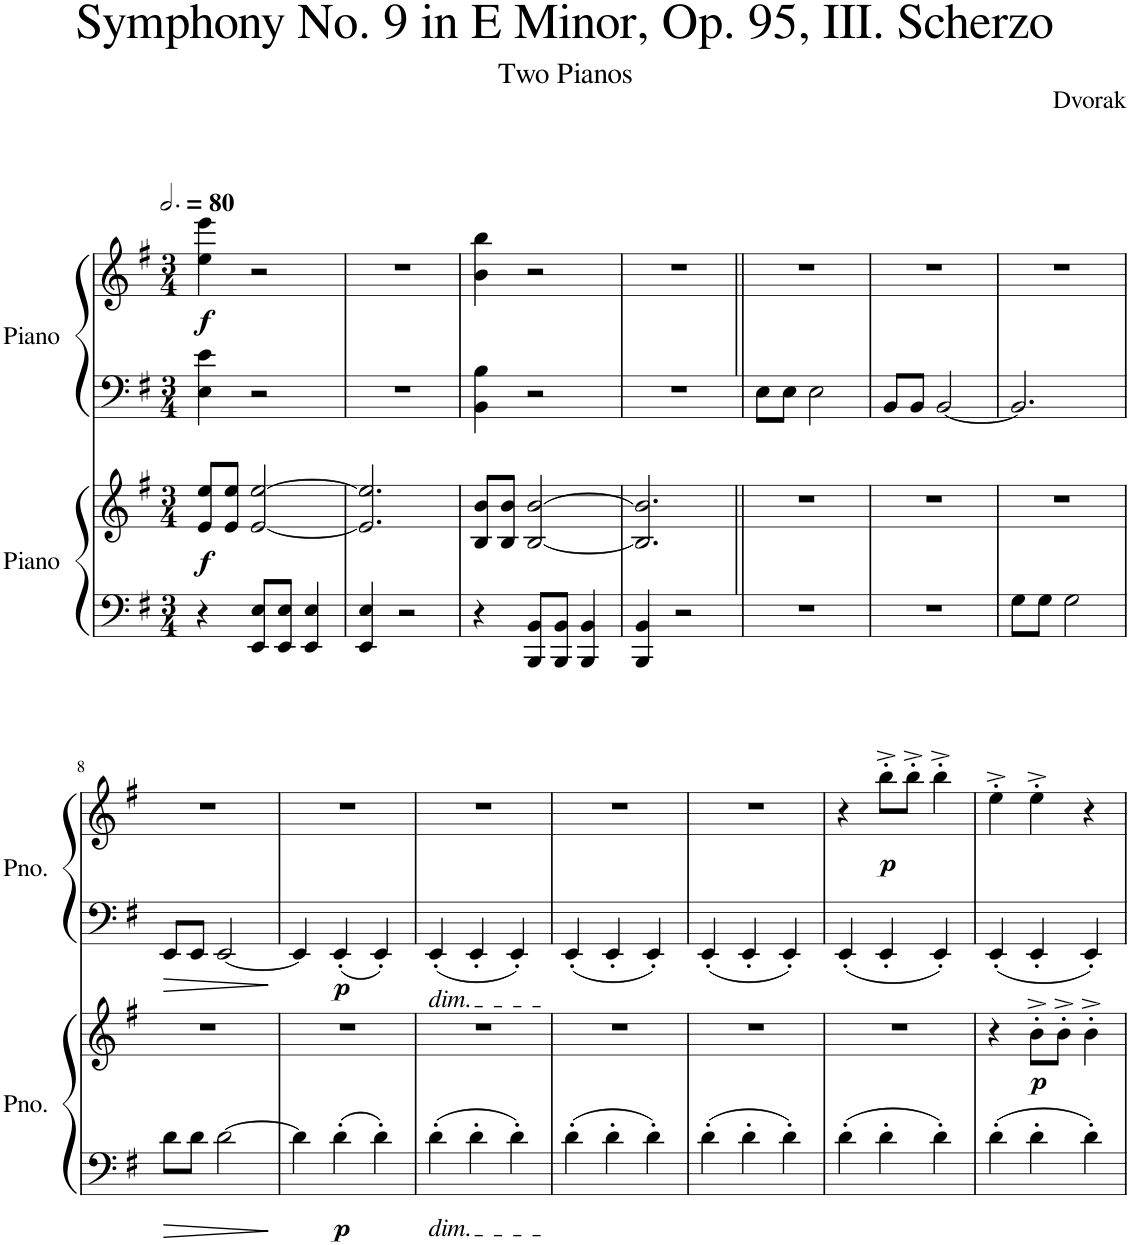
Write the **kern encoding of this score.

**kern	**kern	**dynam	**kern	**kern	**dynam
*part2	*part2	*part2	*part1	*part1	*part1
*staff4	*staff3	*staff3/4	*staff2	*staff1	*staff1/2
*I"Piano	*	*	*I"Piano	*	*
*I'Pno.	*	*	*I'Pno.	*	*
*clefF4	*clefG2	*	*clefF4	*clefG2	*
*k[f#]	*k[f#]	*	*k[f#]	*k[f#]	*
*M3/4	*M3/4	*	*M3/4	*M3/4	*
*MM240	*MM240	*	*MM240	*MM240	*
=1	=1	=1	=1	=1	=1
!	!	!LO:DY:b	!	!	!LO:DY:b
4r	8e/ 8ee/L	f	4E\ 4e\	4ee\ 4eee\	f
.	8e/ 8ee/J	.	.	.	.
8EE/ 8E/L	[2e/ [2ee/	.	2r	2r	.
8EE/ 8E/J	.	.	.	.	.
4EE/ 4E/	.	.	.	.	.
=2	=2	=2	=2	=2	=2
4EE/ 4E/	2.e/] 2.ee/]	.	2.r	2.r	.
2r	.	.	.	.	.
=3	=3	=3	=3	=3	=3
4r	8B/ 8b/L	.	4BB\ 4B\	4b\ 4bb\	.
.	8B/ 8b/J	.	.	.	.
8BBB/ 8BB/L	[2B/ [2b/	.	2r	2r	.
8BBB/ 8BB/J	.	.	.	.	.
4BBB/ 4BB/	.	.	.	.	.
=4	=4	=4	=4	=4	=4
4BBB/ 4BB/	2.B/] 2.b/]	.	2.r	2.r	.
2r	.	.	.	.	.
=5||	=5||	=5||	=5||	=5||	=5||
2.r	2.r	.	8E^\L	2.r	.
.	.	.	8E^\J	.	.
.	.	.	2E^\	.	.
=6	=6	=6	=6	=6	=6
2.r	2.r	.	8BB^/L	2.r	.
.	.	.	8BB^/J	.	.
.	.	.	[2BB^/	.	.
=7	=7	=7	=7	=7	=7
8G^\L	2.r	.	2.BB/]	2.r	.
8G^\J	.	.	.	.	.
2G^\	.	.	.	.	.
!!LO:LB:g=z
=8	=8	=8	=8	=8	=8
8d^\L	2.r	.	8EE^/L	2.r	.
8d^\J	.	.	8EE^/J	.	.
[2d^\	.	.	[2EE^/	.	.
=9	=9	=9	=9	=9	=9
4d\]	2.r	.	4EE/]	2.r	.
!	!	!LO:DY:b=2	!	!	!LO:DY:b=2
4d'\	.	p	4EE'/	.	p
4d'\	.	.	4EE'/	.	.
=10	=10	=10	=10	=10	=10
!	!	!	!LO:TX:b:i:t=dim.	!	!
!LO:TX:b:i:t=dim.	!	!	!	!	!
4d'\	2.r	.	4EE'/	2.r	.
4d'\	.	.	4EE'/	.	.
4d'\	.	.	4EE'/	.	.
=11	=11	=11	=11	=11	=11
4d'\	2.r	.	4EE'/	2.r	.
4d'\	.	.	4EE'/	.	.
4d'\	.	.	4EE'/	.	.
=12	=12	=12	=12	=12	=12
4d'\	2.r	.	4EE'/	2.r	.
4d'\	.	.	4EE'/	.	.
4d'\	.	.	4EE'/	.	.
=13	=13	=13	=13	=13	=13
4d'\	2.r	.	4EE'/	4r	.
!	!	!	!	!	!LO:DY:b
4d'\	.	.	4EE'/	8bb'^\L	p
.	.	.	.	8bb'^\J	.
4d'\	.	.	4EE'/	4bb'^\	.
=14	=14	=14	=14	=14	=14
4d'\	4r	.	4EE'/	4ee'^\	.
!	!	!LO:DY:b	!	!	!
4d'\	8b'^\L	p	4EE'/	4ee'^\	.
.	8b'^\J	.	.	.	.
4d'\	4b'^\	.	4EE'/	4r	.
=	=	=	=	=	=
*-	*-	*-	*-	*-	*-
